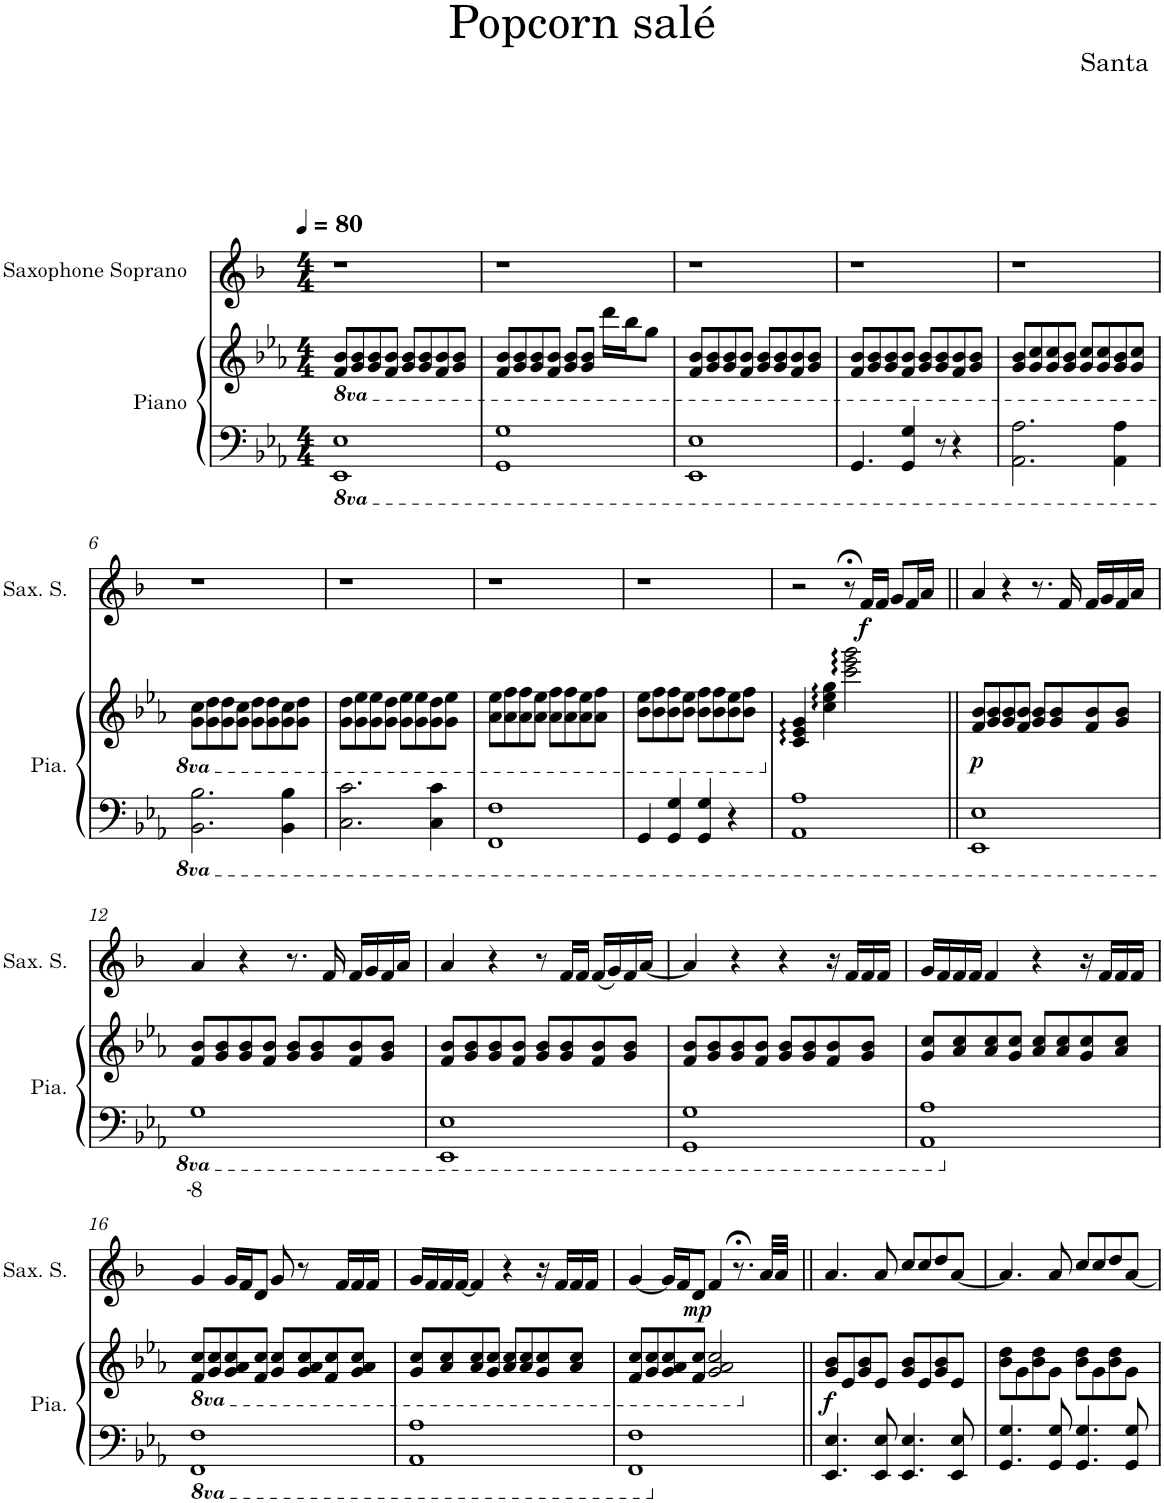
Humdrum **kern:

**kern	**text	**kern	**dynam	**kern	**dynam
*part2	*part2	*part2	*part2	*part1	*part1
*staff3	*staff3	*staff2	*staff2/3	*staff1	*staff1
*I"Piano	*	*	*	*I"Saxophone Soprano	*
*I'Pia.	*	*	*	*I'Sax. S.	*
*clefF4	*	*clefG2	*	*clefG2	*
*	*	*	*	*Trd1c2	*
*k[b-e-a-]	*	*k[b-e-a-]	*	*k[b-]	*
*M4/4	*	*M4/4	*	*M4/4	*
*MM80	*	*MM80	*	*MM80	*
*8ba	*	*	*	*	*
*	*	*8ba	*	*	*
=1	=1	=1	=1	=1	=1
1EEE- 1EE-	.	8F/ 8B-/L	.	1r	.
.	.	8G/ 8B-/	.	.	.
.	.	8G/ 8B-/	.	.	.
.	.	8F/ 8B-/J	.	.	.
.	.	8G/ 8B-/L	.	.	.
.	.	8G/ 8B-/	.	.	.
.	.	8F/ 8B-/	.	.	.
.	.	8G/ 8B-/J	.	.	.
=2	=2	=2	=2	=2	=2
1GGG 1GG	.	8F/ 8B-/L	.	1r	.
.	.	8G/ 8B-/	.	.	.
.	.	8G/ 8B-/	.	.	.
.	.	8F/ 8B-/J	.	.	.
.	.	8G/ 8B-/L	.	.	.
.	.	8G/ 8B-/J	.	.	.
.	.	16dd\LL	.	.	.
.	.	16b-\J	.	.	.
.	.	8g\J	.	.	.
=3	=3	=3	=3	=3	=3
1EEE- 1EE-	.	8F/ 8B-/L	.	1r	.
.	.	8G/ 8B-/	.	.	.
.	.	8G/ 8B-/	.	.	.
.	.	8F/ 8B-/J	.	.	.
.	.	8G/ 8B-/L	.	.	.
.	.	8G/ 8B-/	.	.	.
.	.	8F/ 8B-/	.	.	.
.	.	8G/ 8B-/J	.	.	.
=4	=4	=4	=4	=4	=4
4.GGG/	.	8F/ 8B-/L	.	1r	.
.	.	8G/ 8B-/	.	.	.
.	.	8G/ 8B-/	.	.	.
4GGG/ 4GG/	.	8F/ 8B-/J	.	.	.
.	.	8G/ 8B-/L	.	.	.
8r	.	8G/ 8B-/	.	.	.
4r	.	8F/ 8B-/	.	.	.
.	.	8G/ 8B-/J	.	.	.
=5	=5	=5	=5	=5	=5
2.AAA-\ 2.AA-\	.	8G/ 8B-/L	.	1r	.
.	.	8G/ 8c/	.	.	.
.	.	8G/ 8c/	.	.	.
.	.	8G/ 8B-/J	.	.	.
.	.	8G/ 8c/L	.	.	.
.	.	8G/ 8c/	.	.	.
4AAA-\ 4AA-\	.	8G/ 8B-/	.	.	.
.	.	8G/ 8c/J	.	.	.
!!LO:LB:g=z
=6	=6	=6	=6	=6	=6
2.BBB-\ 2.BB-\	.	8G\ 8c\L	.	1r	.
.	.	8G\ 8d\	.	.	.
.	.	8G\ 8d\	.	.	.
.	.	8G\ 8c\J	.	.	.
.	.	8G\ 8d\L	.	.	.
.	.	8G\ 8d\	.	.	.
4BBB-\ 4BB-\	.	8G\ 8c\	.	.	.
.	.	8G\ 8d\J	.	.	.
=7	=7	=7	=7	=7	=7
2.CC\ 2.C\	.	8G\ 8d\L	.	1r	.
.	.	8G\ 8e-\	.	.	.
.	.	8G\ 8e-\	.	.	.
.	.	8G\ 8d\J	.	.	.
.	.	8G\ 8e-\L	.	.	.
.	.	8G\ 8e-\	.	.	.
4CC\ 4C\	.	8G\ 8d\	.	.	.
.	.	8G\ 8e-\J	.	.	.
=8	=8	=8	=8	=8	=8
1FFF 1FF	.	8A-\ 8e-\L	.	1r	.
.	.	8A-\ 8f\	.	.	.
.	.	8A-\ 8f\	.	.	.
.	.	8A-\ 8e-\J	.	.	.
.	.	8A-\ 8f\L	.	.	.
.	.	8A-\ 8f\	.	.	.
.	.	8A-\ 8e-\	.	.	.
.	.	8A-\ 8f\J	.	.	.
=9	=9	=9	=9	=9	=9
4GGG/	.	8B-\ 8e-\L	.	1r	.
.	.	8B-\ 8f\	.	.	.
4GGG/ 4GG/	.	8B-\ 8f\	.	.	.
.	.	8B-\ 8e-\J	.	.	.
4GGG/ 4GG/	.	8B-\ 8f\L	.	.	.
.	.	8B-\ 8f\	.	.	.
4r	.	8B-\ 8e-\	.	.	.
.	.	8B-\ 8f\J	.	.	.
=10	=10	=10	=10	=10	=10
*	*	*X8ba	*	*	*
1AAA- 1AA-	.	4c/ 4e-/ 4g/	.	2r	.
.	.	4cc\ 4ee-\ 4gg\	.	.	.
.	.	2ccc\ 2eee-\ 2ggg\	.	8r;<	.
!	!	!	!	!	!LO:DY:b
.	.	.	.	16f/LL	f
.	.	.	.	16f/JJ	.
.	.	.	.	8g/L	.
.	.	.	.	16f/L	.
.	.	.	.	16a/JJ	.
=11||	=11||	=11||	=11||	=11||	=11||
!	!	!	!LO:DY:b	!	!
1EEE- 1EE-	.	8f/ 8b-/L	p	4a/	.
.	.	8g/ 8b-/	.	.	.
.	.	8g/ 8b-/	.	4r	.
.	.	8f/ 8b-/J	.	.	.
.	.	8g/ 8b-/L	.	8.r	.
.	.	8g/ 8b-/	.	.	.
.	.	.	.	16f/	.
.	.	8f/ 8b-/	.	16f/LL	.
.	.	.	.	16g/	.
.	.	8g/ 8b-/J	.	16f/	.
.	.	.	.	16a/JJ	.
!!LO:LB:g=z
=12	=12	=12	=12	=12	=12
!	!LO:LY:b	!	!	!	!
1GG	8-	8f/ 8b-/L	.	4a/	.
.	.	8g/ 8b-/	.	.	.
.	.	8g/ 8b-/	.	4r	.
.	.	8f/ 8b-/J	.	.	.
.	.	8g/ 8b-/L	.	8.r	.
.	.	8g/ 8b-/	.	.	.
.	.	.	.	16f/	.
.	.	8f/ 8b-/	.	16f/LL	.
.	.	.	.	16g/	.
.	.	8g/ 8b-/J	.	16f/	.
.	.	.	.	16a/JJ	.
=13	=13	=13	=13	=13	=13
1EEE- 1EE-	.	8f/ 8b-/L	.	4a/	.
.	.	8g/ 8b-/	.	.	.
.	.	8g/ 8b-/	.	4r	.
.	.	8f/ 8b-/J	.	.	.
.	.	8g/ 8b-/L	.	8r	.
.	.	8g/ 8b-/	.	16f/LL	.
.	.	.	.	16f/JJ	.
.	.	8f/ 8b-/	.	(16f/LL	.
.	.	.	.	16g/)	.
.	.	8g/ 8b-/J	.	16f/	.
.	.	.	.	[16a/JJ	.
=14	=14	=14	=14	=14	=14
1GGG 1GG	.	8f/ 8b-/L	.	4a/]	.
.	.	8g/ 8b-/	.	.	.
.	.	8g/ 8b-/	.	4r	.
.	.	8f/ 8b-/J	.	.	.
.	.	8g/ 8b-/L	.	4r	.
.	.	8g/ 8b-/	.	.	.
.	.	8f/ 8b-/	.	16r	.
.	.	.	.	16f/LL	.
.	.	8g/ 8b-/J	.	16f/	.
.	.	.	.	16f/JJ	.
=15	=15	=15	=15	=15	=15
1AAA- 1AA-	.	8g/ 8cc/L	.	16g/LL	.
.	.	.	.	16f/	.
.	.	8a-/ 8cc/	.	16f/	.
.	.	.	.	16f/JJ	.
.	.	8a-/ 8cc/	.	4f/	.
.	.	8g/ 8cc/J	.	.	.
.	.	8a-/ 8cc/L	.	4r	.
.	.	8a-/ 8cc/	.	.	.
.	.	8g/ 8cc/	.	16r	.
.	.	.	.	16f/LL	.
.	.	8a-/ 8cc/J	.	16f/	.
.	.	.	.	16f/JJ	.
!!LO:LB:g=z
=16	=16	=16	=16	=16	=16
*X8ba	*	*	*	*	*
*8ba	*	*	*	*	*
*	*	*8ba	*	*	*
1FFF 1FF	.	8F/ 8c/L	.	4g/	.
.	.	8G/ 8c/	.	.	.
.	.	8G/ 8A-/ 8c/	.	16g/LL	.
.	.	.	.	16f/J	.
.	.	8F/ 8c/J	.	8d/J	.
.	.	8G/ 8c/L	.	8g/	.
.	.	8G/ 8A-/ 8c/	.	8r	.
.	.	8F/ 8c/	.	16ryy	.
.	.	.	.	16f/LL	.
.	.	8G/ 8A-/ 8c/J	.	16f/	.
.	.	.	.	16f/JJ	.
=17	=17	=17	=17	=17	=17
1AAA- 1AA-	.	8G/ 8c/L	.	16g/LL	.
.	.	.	.	16f/	.
.	.	8A-/ 8c/	.	16f/	.
.	.	.	.	[16f/JJ	.
.	.	8A-/ 8c/	.	4f/]	.
.	.	8G/ 8c/J	.	.	.
.	.	8A-/ 8c/L	.	4r	.
.	.	8A-/ 8c/	.	.	.
.	.	8G/ 8c/	.	16r	.
.	.	.	.	16f/LL	.
.	.	8A-/ 8c/J	.	16f/	.
.	.	.	.	16f/JJ	.
=18	=18	=18	=18	=18	=18
1FFF 1FF	.	8F/ 8c/L	.	[4g/	.
.	.	8G/ 8c/	.	.	.
.	.	8G/ 8A-/ 8c/	.	16g/LL]	.
.	.	.	.	16f/J	.
!	!	!	!	!	!LO:DY:b
.	.	8F/ 8c/J	.	8d/J	mp
.	.	2G/ 2A-/ 2c/	.	4f/	.
.	.	.	.	8.r;<	.
.	.	.	.	32a/LLL	.
.	.	.	.	32a/JJJ	.
=19||	=19||	=19||	=19||	=19||	=19||
*X8ba	*	*	*	*	*
*	*	*X8ba	*	*	*
!	!	!	!LO:DY:b	!	!
4.EE-/ 4.E-/	.	8g/ 8b-/L	f	4.a/	.
.	.	8e-/	.	.	.
.	.	8g/ 8b-/	.	.	.
8EE-/ 8E-/	.	8e-/J	.	8a/	.
4.EE-/ 4.E-/	.	8g/ 8b-/L	.	8cc/L	.
.	.	8e-/	.	8cc/	.
.	.	8g/ 8b-/	.	8dd/	.
8EE-/ 8E-/	.	8e-/J	.	[8a/J	.
=20	=20	=20	=20	=20	=20
4.GG/ 4.G/	.	8b-\ 8dd\L	.	4.a/]	.
.	.	8g\	.	.	.
.	.	8b-\ 8dd\	.	.	.
8GG/ 8G/	.	8g\J	.	8a/	.
4.GG/ 4.G/	.	8b-\ 8dd\L	.	8cc/L	.
.	.	8g\	.	8cc/	.
.	.	8b-\ 8dd\	.	8dd/	.
8GG/ 8G/	.	8g\J	.	[8a/J	.
=	=	=	=	=	=
*-	*-	*-	*-	*-	*-
